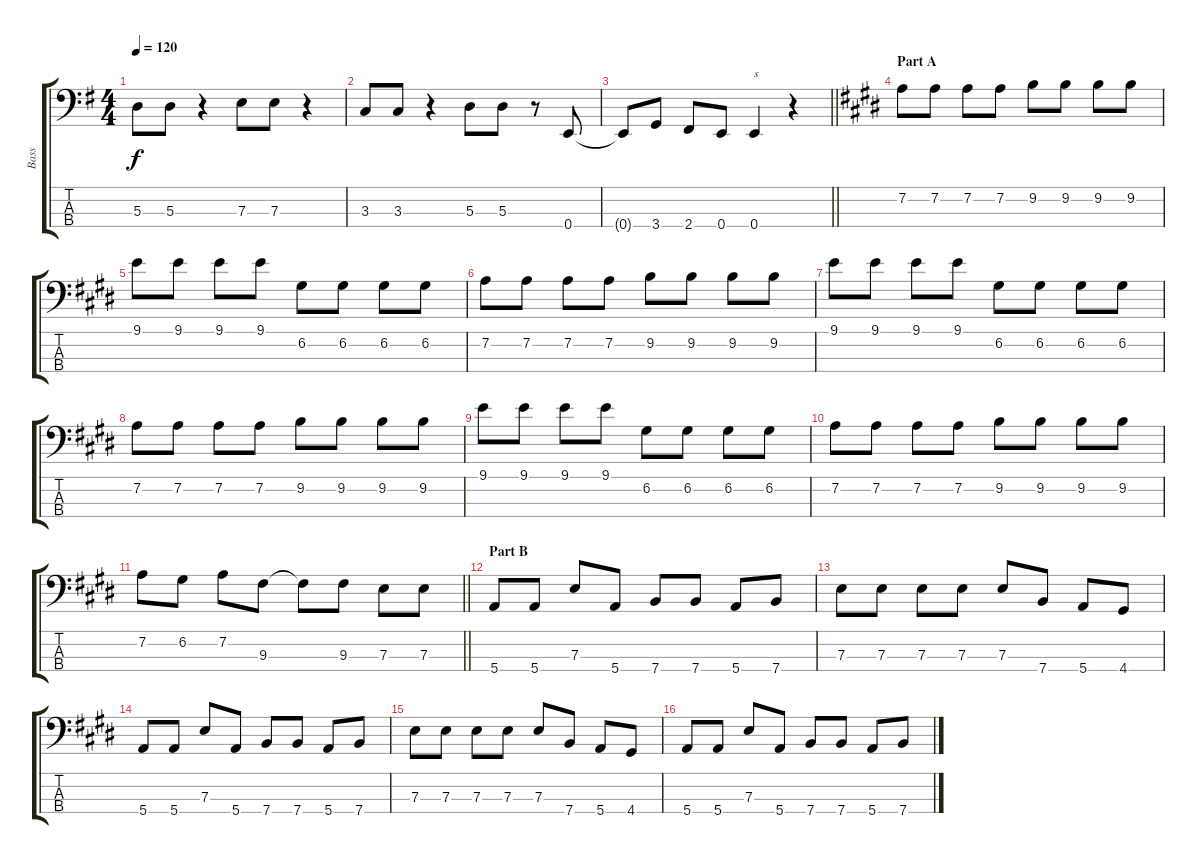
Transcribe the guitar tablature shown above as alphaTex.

\track ("Bass" "Bass") {instrument electricbasspick}
\staff {score tabs}
\tuning (G2 D2 A1 E1) {hide}
\ts (4 4)
\tempo 120
\clef f4
\ks g
5.3.8{dy f} 5.3.8 r.4 7.3.8 7.3.8 r.4 |
3.3.8 3.3.8 r.4 5.3.8 5.3.8 r.8 0.4.8 |
\barLineRight lightlight
0.4{t}.8 3.4.8 2.4.8 0.4.8 0.4.4{txt "s"} r.4 |
\section ("" "Part A")
\ks e
7.2.8 7.2.8 7.2.8 7.2.8 9.2.8 9.2.8 9.2.8 9.2.8 |
9.1.8 9.1.8 9.1.8 9.1.8 6.2.8 6.2.8 6.2.8 6.2.8 |
7.2.8 7.2.8 7.2.8 7.2.8 9.2.8 9.2.8 9.2.8 9.2.8 |
9.1.8 9.1.8 9.1.8 9.1.8 6.2.8 6.2.8 6.2.8 6.2.8 |
7.2.8 7.2.8 7.2.8 7.2.8 9.2.8 9.2.8 9.2.8 9.2.8 |
9.1.8 9.1.8 9.1.8 9.1.8 6.2.8 6.2.8 6.2.8 6.2.8 |
7.2.8 7.2.8 7.2.8 7.2.8 9.2.8 9.2.8 9.2.8 9.2.8 |
\barLineRight lightlight
7.2.8 6.2.8 7.2.8 9.3.8 9.3{t}.8 9.3.8 7.3.8 7.3.8 |
\section ("" "Part B")
5.4.8 5.4.8 7.3.8 5.4.8 7.4.8 7.4.8 5.4.8 7.4.8 |
7.3.8 7.3.8 7.3.8 7.3.8 7.3.8 7.4.8 5.4.8 4.4.8 |
5.4.8 5.4.8 7.3.8 5.4.8 7.4.8 7.4.8 5.4.8 7.4.8 |
7.3.8 7.3.8 7.3.8 7.3.8 7.3.8 7.4.8 5.4.8 4.4.8 |
5.4.8 5.4.8 7.3.8 5.4.8 7.4.8 7.4.8 5.4.8 7.4.8
